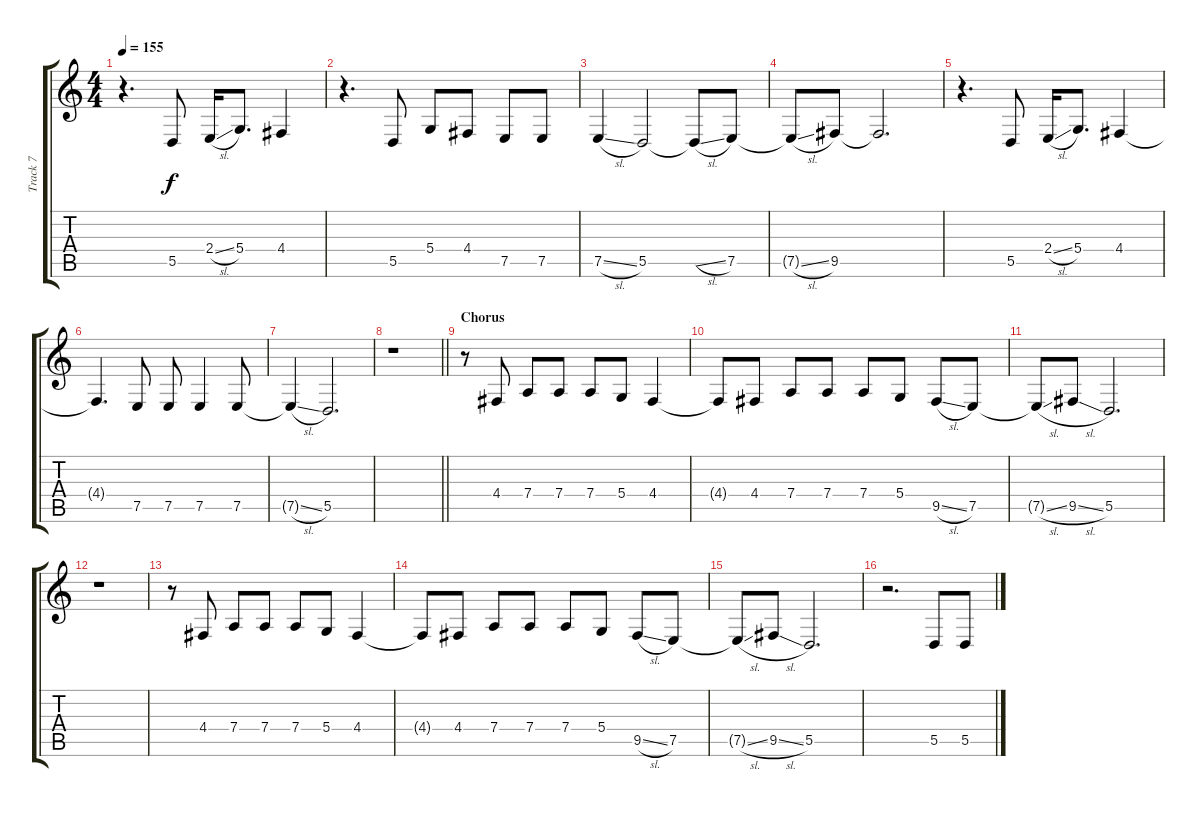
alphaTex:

\track ("Track 7" "Track 7") {instrument clarinet}
\staff {score tabs}
\tuning (E4 B3 G3 D3 A2 E2) {hide}
\ts (4 4)
\tempo 155
\clef g2
\ks c
r.4{d dy f} 5.5.8 2.4{sl}.16 5.4.8{d} 4.4.4 |
r.4{d} 5.5.8 5.4.8 4.4.8 7.5.8 7.5.8 |
7.5{sl}.4 5.5.2 5.5{sl t}.8 7.5.8 |
7.5{sl t}.8 9.5.8 9.5{t}.2{d} |
r.4{d} 5.5.8 2.4{sl}.16 5.4.8{d} 4.4.4 |
4.4{t}.4{d} 7.5.8 7.5.8 7.5.4 7.5.8 |
7.5{sl t}.4 5.5.2{d} |
\barLineRight lightlight
r.1 |
\section ("" "Chorus")
r.8 4.4.8 7.4.8 7.4.8 7.4.8 5.4.8 4.4.4 |
4.4{t}.8 4.4.8 7.4.8 7.4.8 7.4.8 5.4.8 9.5{sl}.8 7.5.8 |
7.5{sl t}.8 9.5{sl}.8 5.5.2{d} |
r.1 |
r.8 4.4.8 7.4.8 7.4.8 7.4.8 5.4.8 4.4.4 |
4.4{t}.8 4.4.8 7.4.8 7.4.8 7.4.8 5.4.8 9.5{sl}.8 7.5.8 |
7.5{sl t}.8 9.5{sl}.8 5.5.2{d} |
r.2{d} 5.5.8 5.5.8
